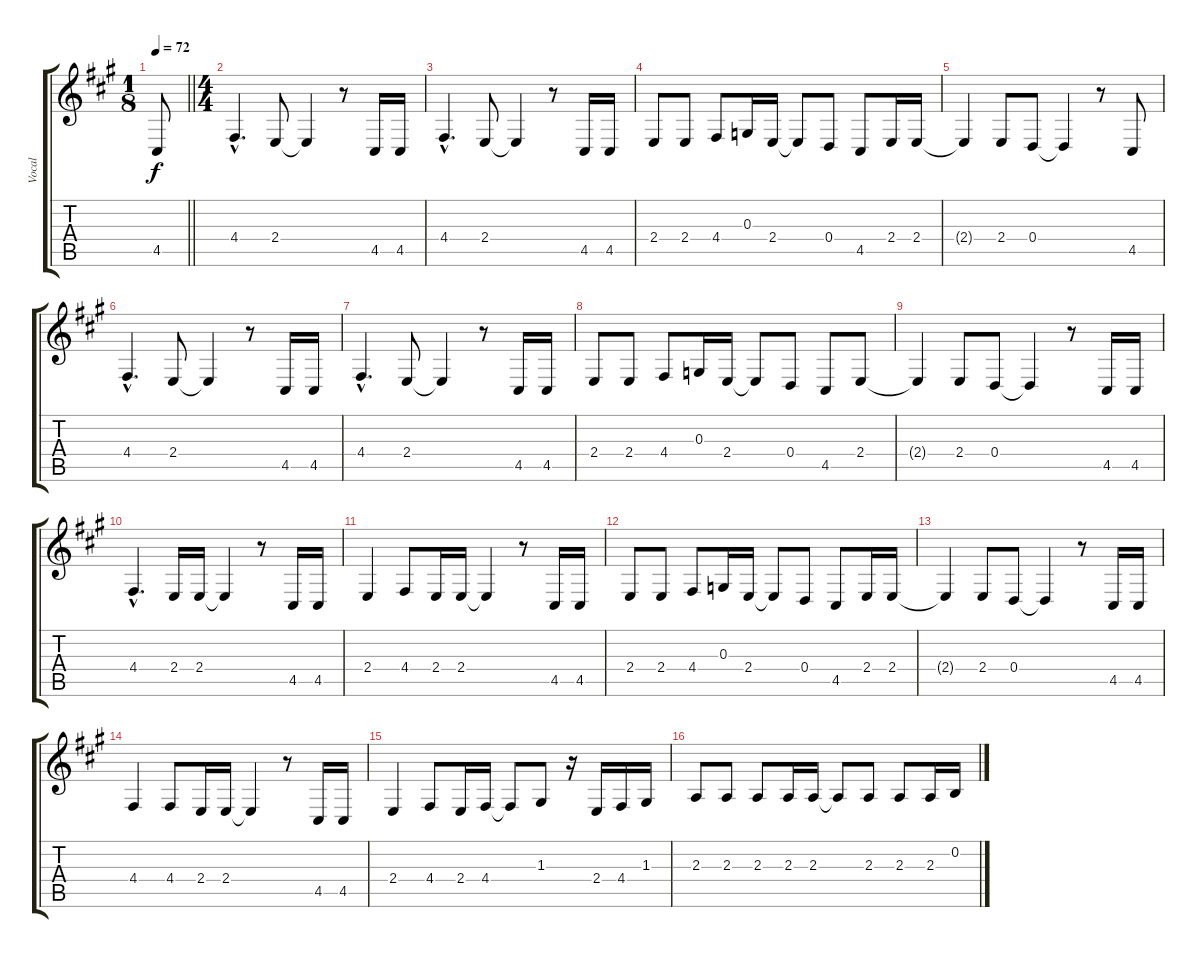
\track ("Vocal" "Vocal") {instrument oboe}
\staff {score tabs}
\tuning (E4 B3 G3 D3 A2 E2) {hide}
\ts (1 8)
\tempo 72
\clef g2
\barLineRight lightlight
\ks a
4.5.8{dy f instrument oboe} |
\ts (4 4)
4.4{hac}.4{d} 2.4.8 2.4{t}.4 r.8 4.5.16 4.5.16 |
4.4{hac}.4{d} 2.4.8 2.4{t}.4 r.8 4.5.16 4.5.16 |
2.4.8 2.4.8 4.4.8 0.3.16 2.4.16 2.4{t}.8 0.4.8 4.5.8 2.4.16 2.4.16 |
2.4{t}.4 2.4.8 0.4.8 0.4{t}.4 r.8 4.5.8 |
4.4{hac}.4{d} 2.4.8 2.4{t}.4 r.8 4.5.16 4.5.16 |
4.4{hac}.4{d} 2.4.8 2.4{t}.4 r.8 4.5.16 4.5.16 |
2.4.8 2.4.8 4.4.8 0.3.16 2.4.16 2.4{t}.8 0.4.8 4.5.8 2.4.8 |
2.4{t}.4 2.4.8 0.4.8 0.4{t}.4 r.8 4.5.16 4.5.16 |
4.4{hac}.4{d} 2.4.16 2.4.16 2.4{t}.4 r.8 4.5.16 4.5.16 |
2.4.4 4.4.8 2.4.16 2.4.16 2.4{t}.4 r.8 4.5.16 4.5.16 |
2.4.8 2.4.8 4.4.8 0.3.16 2.4.16 2.4{t}.8 0.4.8 4.5.8 2.4.16 2.4.16 |
2.4{t}.4 2.4.8 0.4.8 0.4{t}.4 r.8 4.5.16 4.5.16 |
4.4.4 4.4.8 2.4.16 2.4.16 2.4{t}.4 r.8 4.5.16 4.5.16 |
2.4.4 4.4.8 2.4.16 4.4.16 4.4{t}.8 1.3.8 r.16 2.4.16 4.4.16 1.3.16 |
2.3.8 2.3.8 2.3.8 2.3.16 2.3.16 2.3{t}.8 2.3.8 2.3.8 2.3.16 0.2.16
